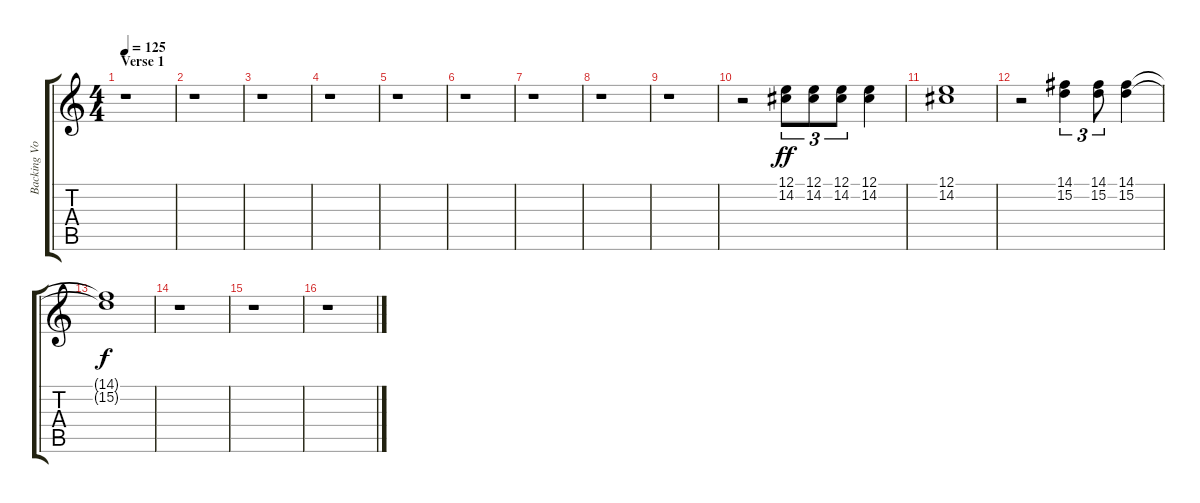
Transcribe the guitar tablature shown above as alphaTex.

\track ("Backing Vocals" "Backing Vo") {instrument altosax}
\staff {score tabs}
\tuning (E4 B3 G3 D3 A2 E2) {hide}
\ts (4 4)
\section ("" "Verse 1")
\tempo 125
\clef g2
\ks c
r.1{dy fff} |
r.1 |
r.1 |
r.1 |
r.1 |
r.1 |
r.1 |
r.1 |
r.1 |
r.2{volume 13 instrument altosax} (12.1 14.2).8{tu (3 2) dy ff} (12.1 14.2).8{tu (3 2)} (12.1 14.2).8{tu (3 2)} (12.1 14.2).4 |
(12.1 14.2).1 |
r.2 (14.1 15.2).4{tu (3 2)} (14.1 15.2).8{tu (3 2)} (14.1 15.2).4 |
(14.1{t} 15.2{t}).1{dy f} |
r.1 |
r.1 |
r.1
